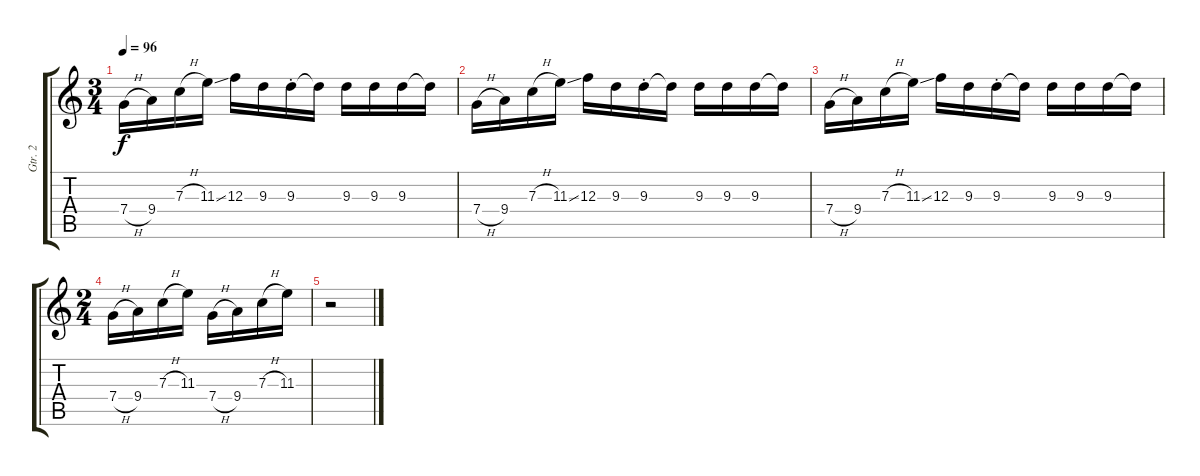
\track ("Gtr. 2" "Gtr. 2") {instrument distortionguitar}
\staff {score tabs}
\tuning (D4 A3 F3 C3 G2 D2) {hide}
\ts (3 4)
\tempo 96
\clef g2
\ks c
7.4{h}.16{dy f} 9.4.16 7.3{h}.16 11.3{ss}.16 12.3.16 9.3.16 9.3{st}.16 9.3{t}.16 9.3.16 9.3.16 9.3.16 9.3{t}.16 |
7.4{h}.16 9.4.16 7.3{h}.16 11.3{ss}.16 12.3.16 9.3.16 9.3{st}.16 9.3{t}.16 9.3.16 9.3.16 9.3.16 9.3{t}.16 |
7.4{h}.16 9.4.16 7.3{h}.16 11.3{ss}.16 12.3.16 9.3.16 9.3{st}.16 9.3{t}.16 9.3.16 9.3.16 9.3.16 9.3{t}.16 |
\ts (2 4)
7.4{h}.16 9.4.16 7.3{h}.16 11.3.16 7.4{h}.16 9.4.16 7.3{h}.16 11.3.16 |
r.2
